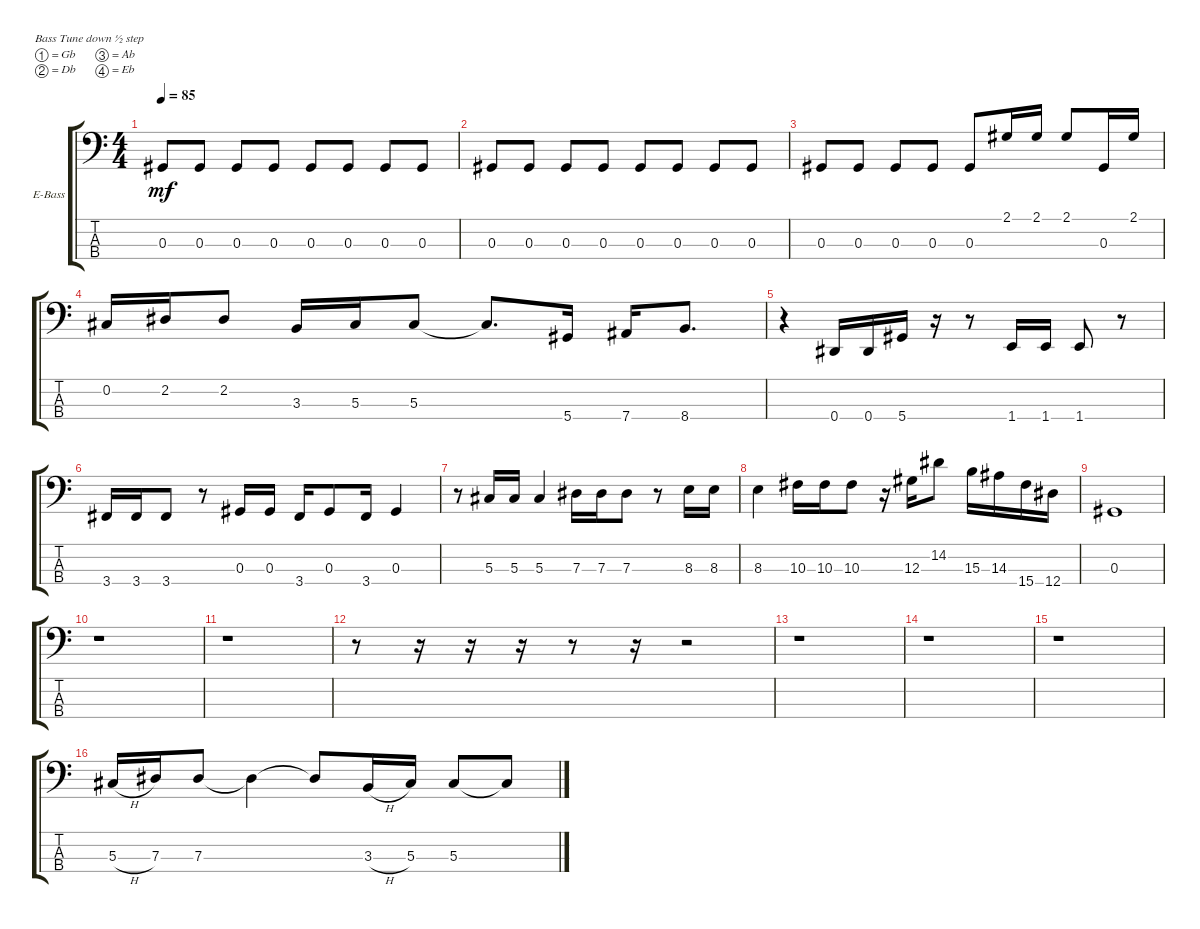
\defaultSystemsLayout 4
\bracketExtendMode groupsimilarinstruments
\firstSystemTrackNameOrientation horizontal
\otherSystemsTrackNameOrientation horizontal
\track ("Electric Bass" "E-Bass") {instrument electricbassfinger}
\staff {score tabs}
\tuning (Gb2 Db2 Ab1 Eb1)
\ts (4 4)
\tempo 85
\clef f4
\scale
0.333333
\ks c
0.3.8{dy mf} 0.3.8 0.3.8 0.3.8 0.3.8 0.3.8 0.3.8 0.3.8 |
\scale
0.333333 0.3.8 0.3.8 0.3.8 0.3.8 0.3.8 0.3.8 0.3.8 0.3.8 |
\scale
0.333333 0.3.8 0.3.8 0.3.8 0.3.8 0.3.8 2.1.16 2.1.16 2.1.8 0.3.16 2.1.16 |
\scale
0.333333 0.2.16 2.2.16 2.2.8 3.3.16 5.3.16 5.3.8 5.3{t}.8{d} 5.4.16 7.4.16 8.4.8{d} |
\scale
0.333333 r.4 0.4.16 0.4.16 5.4.16 r.16 r.8 1.4.16 1.4.16 1.4.8 r.8 |
\scale
0.333333 3.4.16 3.4.16 3.4.8 r.8 0.3.16 0.3.16 3.4.16 0.3.8 3.4.16 0.3.4 |
\scale
0.333333 r.8 5.3.16 5.3.16 5.3.4 7.3.16 7.3.16 7.3.8 r.8 8.3.16 8.3.16 |
\scale
0.333333 8.3.4 10.3.16 10.3.16 10.3.8 r.16 12.3.16 14.2.8 15.3.16 14.3.16 15.4.16 12.4.16 |
\scale
0.333333 0.3.1 |
r.1 |
r.1 |
\scale
0.333333 r.8 r.16 r.16 r.16 r.8 r.16 r.2 |
\scale
0.333333 r.1 |
\scale
0.333333 r.1 |
\scale
0.333333 r.1 |
\scale
0.333333 5.3{h}.16 7.3.16 7.3.8 7.3{t}.4 7.3{t}.8 3.3{h}.16 5.3.16 5.3.8 5.3{t}.8
